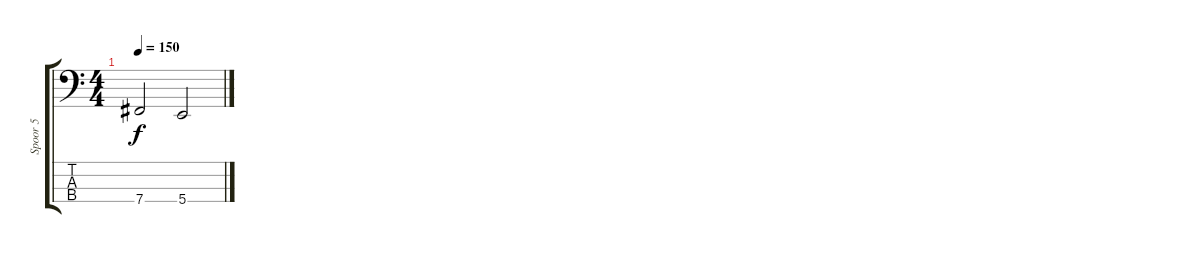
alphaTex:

\track ("Spoor 5" "Spoor 5") {instrument electricbasspick}
\staff {score tabs}
\tuning (E2 B1 Gb1 B0) {hide}
\ts (4 4)
\tempo 150
\clef f4
\ks c
7.4.2{dy f} 5.4.2
